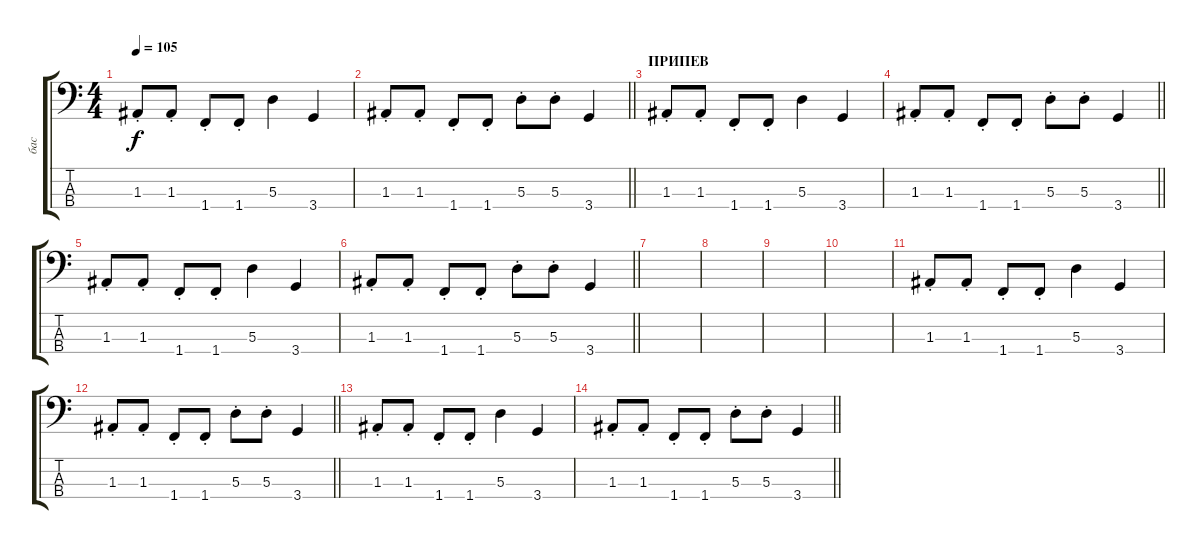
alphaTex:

\track ("бас" "бас") {instrument electricbassfinger}
\staff {score tabs}
\tuning (G2 D2 A1 E1) {hide}
\ts (4 4)
\tempo 105
\clef f4
\ks c
1.3{st}.8{dy f} 1.3{st}.8 1.4{st}.8 1.4{st}.8 5.3.4 3.4.4 |
\barLineRight lightlight
1.3{st}.8 1.3{st}.8 1.4{st}.8 1.4{st}.8 5.3{st}.8 5.3{st}.8 3.4.4 |
\section ("" "ПРИПЕВ")
1.3{st}.8 1.3{st}.8 1.4{st}.8 1.4{st}.8 5.3.4 3.4.4 |
\barLineRight lightlight
1.3{st}.8 1.3{st}.8 1.4{st}.8 1.4{st}.8 5.3{st}.8 5.3{st}.8 3.4.4 |
1.3{st}.8 1.3{st}.8 1.4{st}.8 1.4{st}.8 5.3.4 3.4.4 |
\barLineRight lightlight
1.3{st}.8 1.3{st}.8 1.4{st}.8 1.4{st}.8 5.3{st}.8 5.3{st}.8 3.4.4 |
|
|
|
|
1.3{st}.8 1.3{st}.8 1.4{st}.8 1.4{st}.8 5.3.4 3.4.4 |
\barLineRight lightlight
1.3{st}.8 1.3{st}.8 1.4{st}.8 1.4{st}.8 5.3{st}.8 5.3{st}.8 3.4.4 |
1.3{st}.8 1.3{st}.8 1.4{st}.8 1.4{st}.8 5.3.4 3.4.4 |
\barLineRight lightlight
1.3{st}.8 1.3{st}.8 1.4{st}.8 1.4{st}.8 5.3{st}.8 5.3{st}.8 3.4.4
